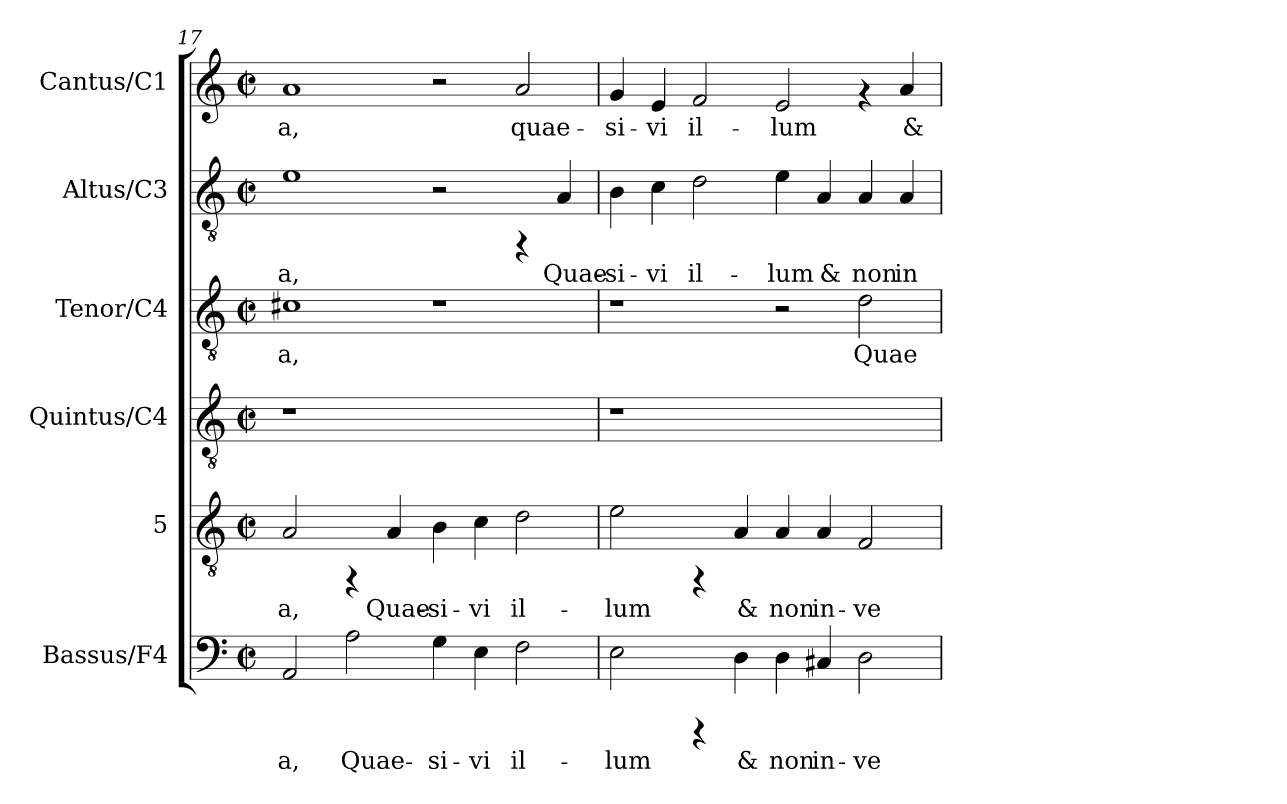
**kern	**text	**kern	**text	**kern	**kern	**text	**kern	**text	**kern	**text
*part6	*part6	*part5	*part5	*part4	*part3	*part3	*part2	*part2	*part1	*part1
*staff6	*staff6	*staff5	*staff5	*staff4	*staff3	*staff3	*staff2	*staff2	*staff1	*staff1
*I"Bassus/F4	*	*I"5	*	*I"Quintus/C4	*I"Tenor/C4	*	*I"Altus/C3	*	*I"Cantus/C1	*
*I'B	*	*	*	*	*I'T	*	*I'A	*	*I'C	*
*clefF4	*	*clefGv2	*	*clefGv2	*clefGv2	*	*clefGv2	*	*clefG2	*
*k[]	*	*k[]	*	*k[]	*k[]	*	*k[]	*	*k[]	*
*C:	*	*C:	*	*C:	*C:	*	*C:	*	*C:	*
*M2/2	*	*M2/2	*	*M2/2	*M2/2	*	*M2/2	*	*M2/2	*
*met(c|)	*	*met(c|)	*	*met(c|)	*met(c|)	*	*met(c|)	*	*met(c|)	*
=17	=17	=17	=17	=17	=17	=17	=17	=17	=17	=17
!	!LO:LY:b:cj	!	!LO:LY:b:cj	!	!	!LO:LY:b:cj	!	!LO:LY:b:cj	!	!LO:LY:b:cj
2AA/	-a,	2A/	-a,	1r	1c#X	-a,	1e	-a,	1a	-a,
!	!LO:LY:b:cj	!	!	!	!	!	!	!	!	!
2A\	Quae-	4rFF	.	.	.	.	.	.	.	.
!	!	!	!LO:LY:b:cj	!	!	!	!	!	!	!
.	.	4A/	Quae-	.	.	.	.	.	.	.
!	!LO:LY:b:cj	!	!LO:LY:b:cj	!	!	!	!	!	!	!
4G\	-si-	4B\	-si-	1ryy	1r	.	2r	.	2r	.
!	!LO:LY:b:cj	!	!LO:LY:b:cj	!	!	!	!	!	!	!
4E\	-vi	4c\	-vi	.	.	.	.	.	.	.
!	!LO:LY:b:cj	!	!LO:LY:b:cj	!	!	!	!	!	!	!LO:LY:b:cj
2F\	il-	2d\	il-	.	.	.	4rFF	.	2a/	quae-
!	!	!	!	!	!	!	!	!LO:LY:b:cj	!	!
.	.	.	.	.	.	.	4A/	Quae-	.	.
=18	=18	=18	=18	=18	=18	=18	=18	=18	=18	=18
!	!LO:LY:b:cj	!	!LO:LY:b:cj	!	!	!	!	!LO:LY:b:cj	!	!LO:LY:b:cj
2E\	-lum	2e\	-lum	1r	1r	.	4B\	-si-	4g/	-si-
!	!	!	!	!	!	!	!	!LO:LY:b:cj	!	!LO:LY:b:cj
.	.	.	.	.	.	.	4c\	-vi	4e/	-vi
!	!	!	!	!	!	!	!	!LO:LY:b:cj	!	!LO:LY:b:cj
4rCCC	.	4rFF	.	.	.	.	2d\	il-	2f/	il-
!	!LO:LY:b:cj	!	!LO:LY:b:cj	!	!	!	!	!	!	!
4D\	&	4A/	&	.	.	.	.	.	.	.
!	!LO:LY:b:cj	!	!LO:LY:b:cj	!	!	!	!	!LO:LY:b:cj	!	!LO:LY:b:cj
4D\	non	4A/	non	1ryy	2r	.	4e\	-lum	2e/	-lum
!	!LO:LY:b:cj	!	!LO:LY:b:cj	!	!	!	!	!LO:LY:b:cj	!	!
4C#X/	in-	4A/	in-	.	.	.	4A/	&	.	.
!	!LO:LY:b:cj	!	!LO:LY:b:cj	!	!	!LO:LY:b:cj	!	!LO:LY:b:cj	!	!
2D\	-ve-	2F/	-ve-	.	2d\	Quae-	4A/	non	4rf	.
!	!	!	!	!	!	!	!	!LO:LY:b:cj	!	!LO:LY:b:cj
.	.	.	.	.	.	.	4A/	in-	4a/	&
=	=	=	=	=	=	=	=	=	=	=
*-	*-	*-	*-	*-	*-	*-	*-	*-	*-	*-
